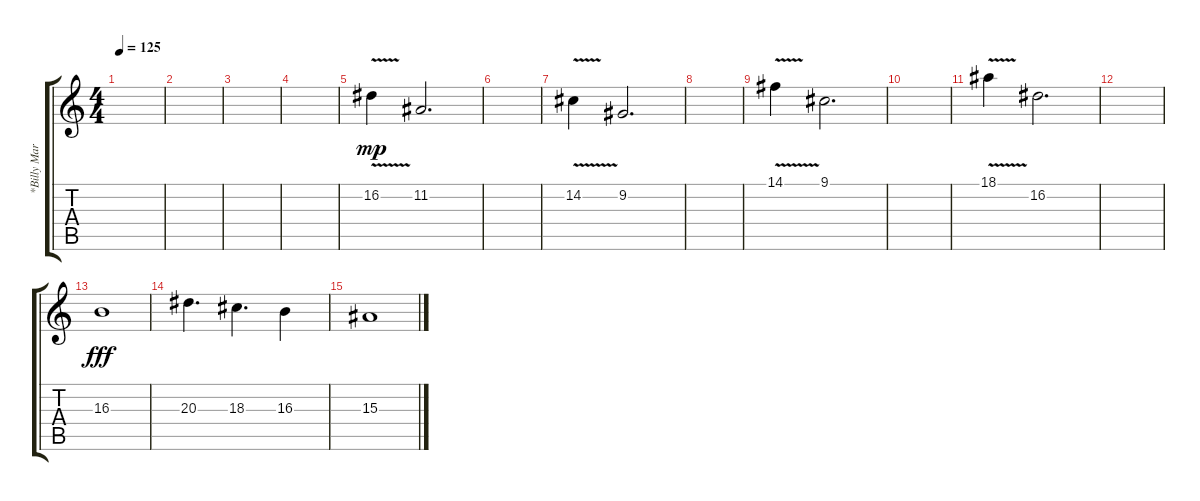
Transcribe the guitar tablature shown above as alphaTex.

\track ("*Billy Martin (Keyboard 1)" "*Billy Mar") {instrument harpsichord}
\staff {score tabs}
\tuning (E4 B3 G3 D3 A2 E2) {hide}
\ts (4 4)
\tempo 125
\clef g2
\ks c
|
|
|
|
16.2{v}.4{dy mp} 11.2.2{d} |
|
14.2{v}.4 9.2.2{d} |
|
14.1{v}.4 9.1.2{d} |
|
18.1{v}.4 16.2.2{d} |
|
16.3.1{dy fff} |
20.3.4{d} 18.3.4{d} 16.3.4 |
15.3.1
